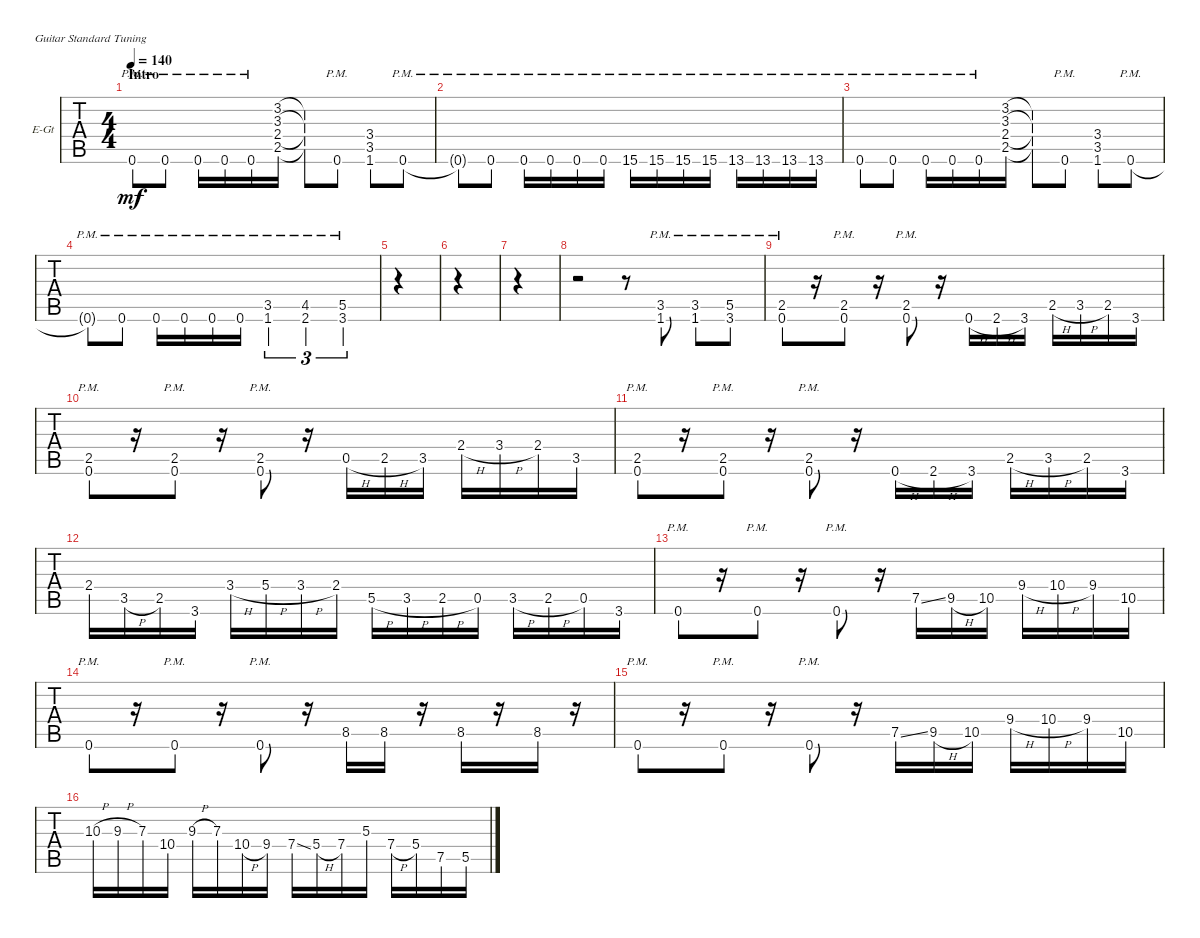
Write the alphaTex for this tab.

\defaultSystemsLayout 4
\bracketExtendMode groupsimilarinstruments
\multiBarRest
\firstSystemTrackNameOrientation horizontal
\otherSystemsTrackNameOrientation horizontal
\track ("Matthew" "E-Gt") {instrument distortionguitar}
\staff {tabs}
\tuning (E4 B3 G3 D3 A2 E2)
\ts (4 4)
\section ("" "Intro")
\tempo 140
\clef g2
\ks c
0.6{pm}.8{dy mf instrument distortionguitar} 0.6{pm}.8 0.6{pm}.16 0.6{pm}.16 0.6{pm}.16 (2.5 2.4 3.3 3.2).16 (2.5{t} 2.4{t} 3.3{t} 3.2{t}).8 0.6{pm}.8 (1.6 3.5 3.4).8 0.6{pm}.8 |
0.6{pm t}.8 0.6{pm}.8 0.6{pm}.16 0.6{pm}.16 0.6{pm}.16 0.6{pm}.16 15.6{pm}.16 15.6{pm}.16 15.6{pm}.16 15.6{pm}.16 13.6{pm}.16 13.6{pm}.16 13.6{pm}.16 13.6{pm}.16 |
0.6{pm}.8 0.6{pm}.8 0.6{pm}.16 0.6{pm}.16 0.6{pm}.16 (2.5 2.4 3.3 3.2).16 (2.5{t} 2.4{t} 3.3{t} 3.2{t}).8 0.6{pm}.8 (1.6 3.5 3.4).8 0.6{pm}.8 |
0.6{pm t}.8 0.6{pm}.8 0.6{pm}.16 0.6{pm}.16 0.6{pm}.16 0.6{pm}.16 (1.6{pm} 3.5{pm}).4{tu (3 2)} (2.6{pm} 4.5{pm}).4{tu (3 2)} (3.6{pm} 5.5{pm}).4{tu (3 2)} |
|
|
|
r.2 r.8 (1.6{pm} 3.5{pm}).8 (1.6{pm} 3.5{pm}).8 (3.6{pm} 5.5{pm}).8 |
(0.6{pm} 2.5{pm}).8 r.16 (0.6{pm} 2.5{pm}).8 r.16 (0.6{pm} 2.5{pm}).8 r.16 0.6{h}.16 2.6{h}.16 3.6.16 2.5{h}.16 3.5{h}.16 2.5.16 3.6.16 |
(0.6{pm} 2.5{pm}).8 r.16 (0.6{pm} 2.5{pm}).8 r.16 (0.6{pm} 2.5{pm}).8 r.16 0.5{h}.16 2.5{h}.16 3.5.16 2.4{h}.16 3.4{h}.16 2.4.16 3.5.16 |
(0.6{pm} 2.5{pm}).8 r.16 (0.6{pm} 2.5{pm}).8 r.16 (0.6{pm} 2.5{pm}).8 r.16 0.6{h}.16 2.6{h}.16 3.6.16 2.5{h}.16 3.5{h}.16 2.5.16 3.6.16 |
2.4.16 3.5{h}.16 2.5.16 3.6.16 3.4{h}.16 5.4{h}.16 3.4{h}.16 2.4.16 5.5{h}.16 3.5{h}.16 2.5{h}.16 0.5.16 3.5{h}.16 2.5{h}.16 0.5.16 3.6.16 |
0.6{pm}.8 r.16 0.6{pm}.8 r.16 0.6{pm}.8 r.16 7.5{ss}.16 9.5{h}.16 10.5.16 9.4{h}.16 10.4{h}.16 9.4.16 10.5.16 |
0.6{pm}.8 r.16 0.6{pm}.8 r.16 0.6{pm}.8 r.16 8.5.16 8.5.16 r.16 8.5.16 r.16 8.5.16 r.16 |
0.6{pm}.8 r.16 0.6{pm}.8 r.16 0.6{pm}.8 r.16 7.5{ss}.16 9.5{h}.16 10.5.16 9.4{h}.16 10.4{h}.16 9.4.16 10.5.16 |
10.3{h}.16 9.3{h}.16 7.3.16 10.4.16 9.3{h}.16 7.3.16 10.4{h}.16 9.4.16 7.4{ss}.16 5.4{h}.16 7.4.16 5.3.16 7.4{h}.16 5.4.16 7.5.16 5.5.16
